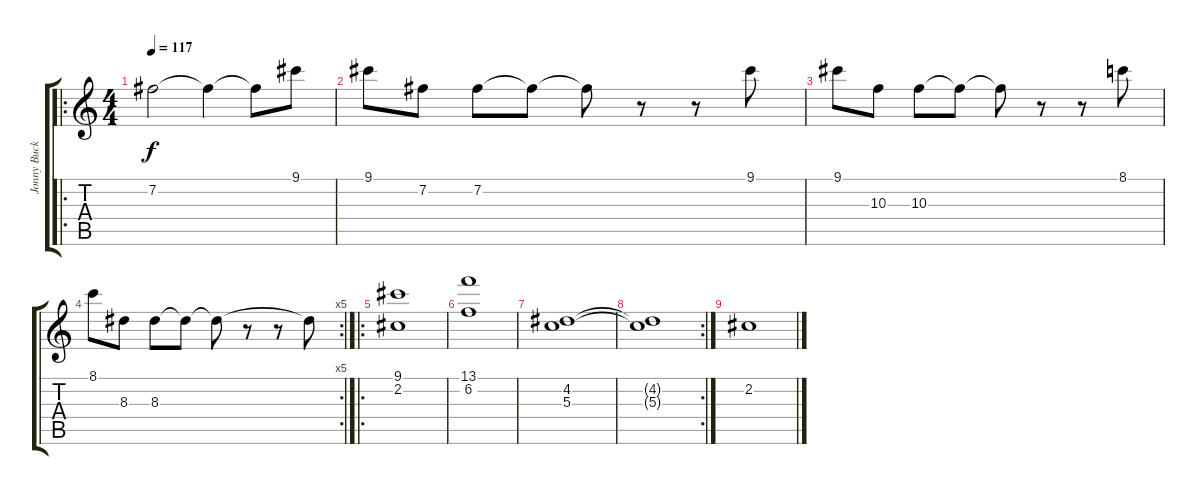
\track ("Jonny Buckland - Guitar" "Jonny Buck") {instrument overdrivenguitar}
\staff {score tabs}
\tuning (E4 B3 G3 D3 A2 E2) {hide}
\ro
\ts (4 4)
\tempo 117
\clef g2
\ks c
7.2.2{dy f volume 16} 7.2{t}.4 7.2{t}.8 9.1.8 |
9.1.8 7.2.8 7.2.8 7.2{t}.8 7.2{t}.8 r.8 r.8 9.1.8 |
9.1.8 10.3.8 10.3.8 10.3{t}.8 10.3{t}.8 r.8 r.8 8.1.8 |
\rc 5
8.1.8 8.3.8 8.3.8 8.3{t}.8 8.3{t}.8 r.8 r.8 8.3{t}.8 |
\ro
(9.1 2.2).1 |
(13.1 6.2).1 |
(4.2 5.3).1 |
\rc 2
(4.2{t} 5.3{t}).1 |
2.2.1
